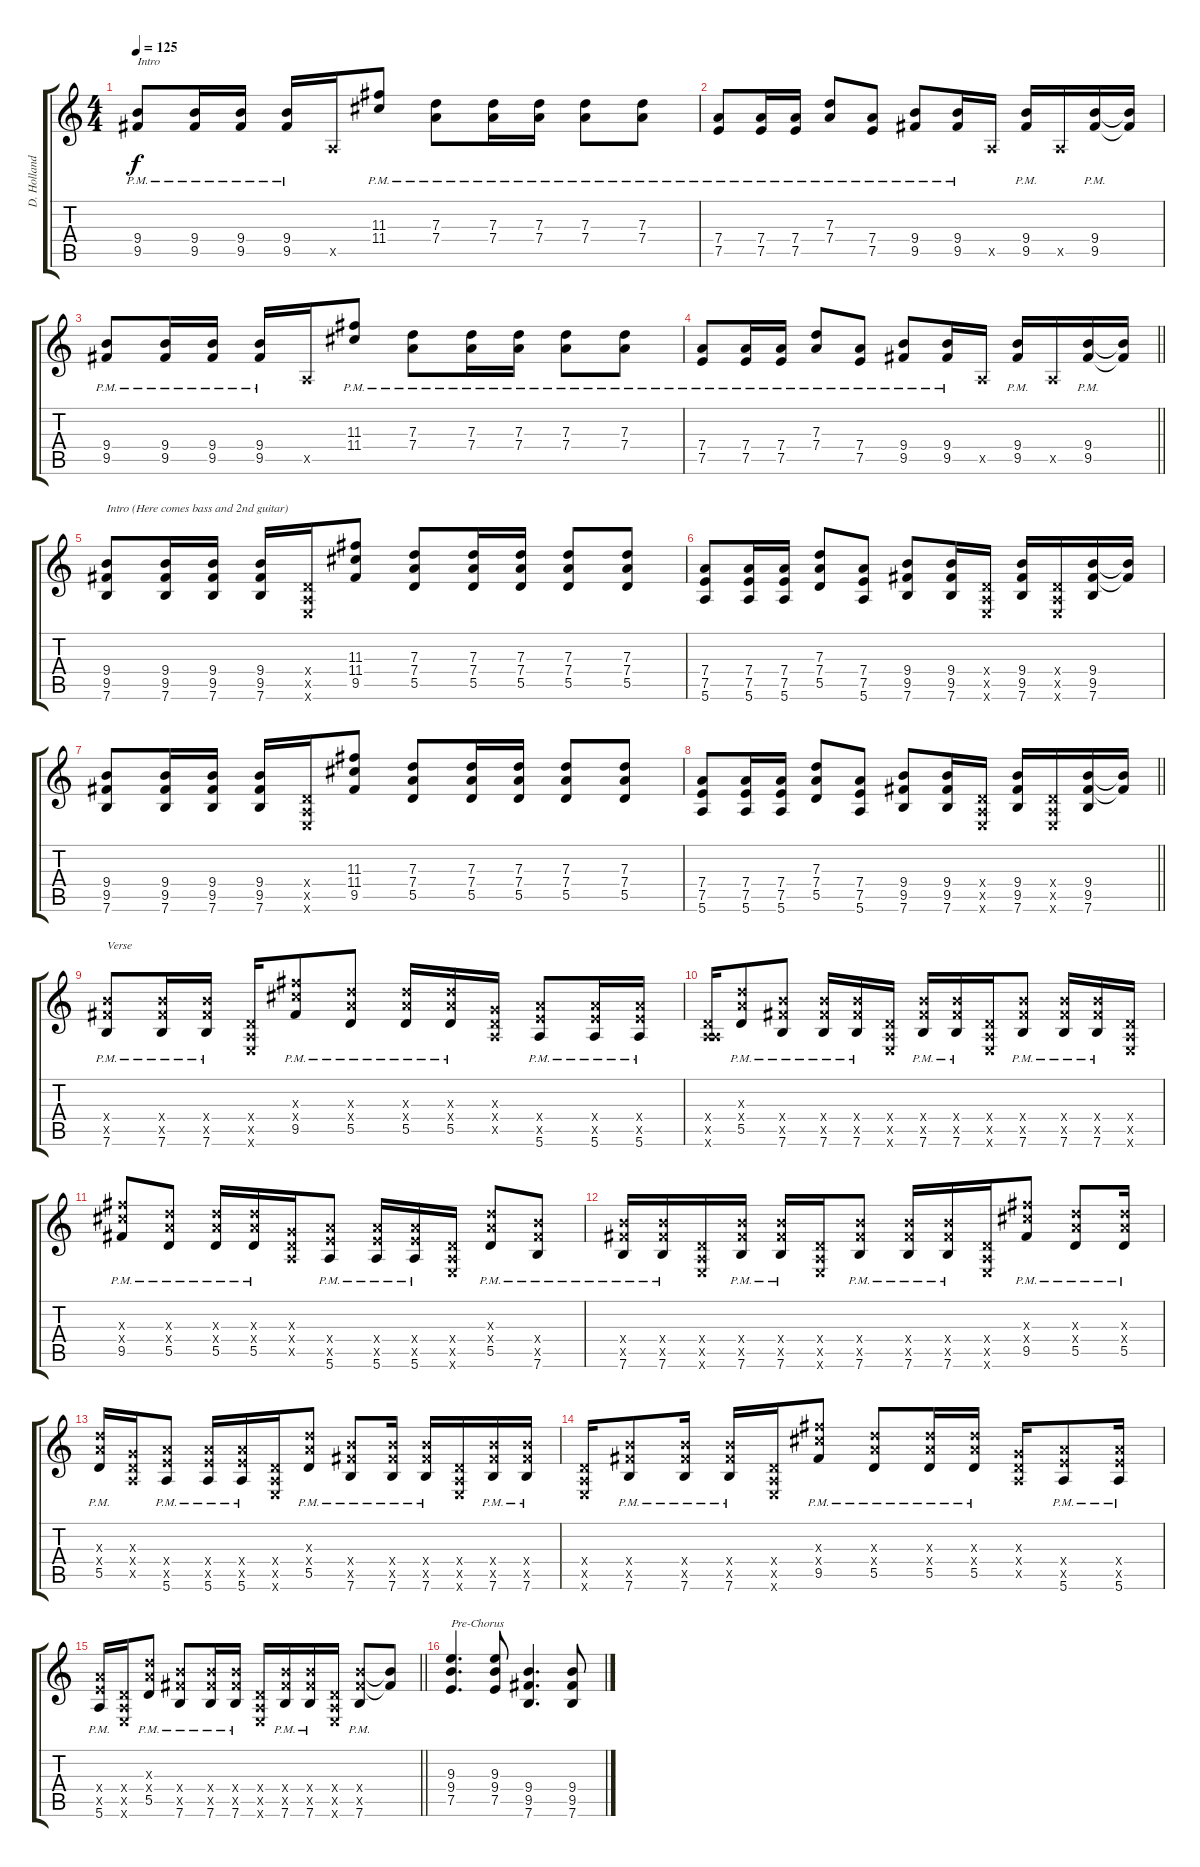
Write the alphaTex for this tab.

\track ("D. Holland" "D. Holland") {instrument distortionguitar}
\staff {score tabs}
\tuning (E4 B3 G3 D3 A2 E2) {hide}
\ts (4 4)
\tempo 125
\clef g2
\ks c
(9.4{pm} 9.5{pm}).8{txt "Intro" dy f instrument distortionguitar} (9.4{pm} 9.5{pm}).16 (9.4{pm} 9.5{pm}).16 (9.4{pm} 9.5{pm}).16 0.5{x}.16 (11.3{pm} 11.4{pm}).8 (7.3{pm} 7.4{pm}).8 (7.3{pm} 7.4{pm}).16 (7.3{pm} 7.4{pm}).16 (7.3{pm} 7.4{pm}).8 (7.3{pm} 7.4{pm}).8 |
(7.4{pm} 7.5{pm}).8 (7.4{pm} 7.5{pm}).16 (7.4{pm} 7.5{pm}).16 (7.3{pm} 7.4{pm}).8 (7.4{pm} 7.5{pm}).8 (9.4{pm} 9.5{pm}).8 (9.4{pm} 9.5{pm}).16 0.5{x}.16 (9.4{pm} 9.5{pm}).16 0.5{x}.16 (9.4{pm} 9.5{pm}).16 (9.4{t} 9.5{t}).16 |
(9.4{pm} 9.5{pm}).8 (9.4{pm} 9.5{pm}).16 (9.4{pm} 9.5{pm}).16 (9.4{pm} 9.5{pm}).16 0.5{x}.16 (11.3{pm} 11.4{pm}).8 (7.3{pm} 7.4{pm}).8 (7.3{pm} 7.4{pm}).16 (7.3{pm} 7.4{pm}).16 (7.3{pm} 7.4{pm}).8 (7.3{pm} 7.4{pm}).8 |
\barLineRight lightlight
(7.4{pm} 7.5{pm}).8 (7.4{pm} 7.5{pm}).16 (7.4{pm} 7.5{pm}).16 (7.3{pm} 7.4{pm}).8 (7.4{pm} 7.5{pm}).8 (9.4{pm} 9.5{pm}).8 (9.4{pm} 9.5{pm}).16 0.5{x}.16 (9.4{pm} 9.5{pm}).16 0.5{x}.16 (9.4{pm} 9.5{pm}).16 (9.4{t} 9.5{t}).16 |
(9.4 9.5 7.6).8{txt "Intro (Here comes bass and 2nd guitar)"} (9.4 9.5 7.6).16 (9.4 9.5 7.6).16 (9.4 9.5 7.6).16 (0.4{x} 0.5{x} 0.6{x}).16 (11.3 11.4 9.5).8 (7.3 7.4 5.5).8 (7.3 7.4 5.5).16 (7.3 7.4 5.5).16 (7.3 7.4 5.5).8 (7.3 7.4 5.5).8 |
(7.4 7.5 5.6).8 (7.4 7.5 5.6).16 (7.4 7.5 5.6).16 (7.3 7.4 5.5).8 (7.4 7.5 5.6).8 (9.4 9.5 7.6).8 (9.4 9.5 7.6).16 (0.4{x} 0.5{x} 0.6{x}).16 (9.4 9.5 7.6).16 (0.4{x} 0.5{x} 0.6{x}).16 (9.4 9.5 7.6).16 (9.4{t} 9.5{t}).16 |
(9.4 9.5 7.6).8 (9.4 9.5 7.6).16 (9.4 9.5 7.6).16 (9.4 9.5 7.6).16 (0.4{x} 0.5{x} 0.6{x}).16 (11.3 11.4 9.5).8 (7.3 7.4 5.5).8 (7.3 7.4 5.5).16 (7.3 7.4 5.5).16 (7.3 7.4 5.5).8 (7.3 7.4 5.5).8 |
\barLineRight lightlight
(7.4 7.5 5.6).8 (7.4 7.5 5.6).16 (7.4 7.5 5.6).16 (7.3 7.4 5.5).8 (7.4 7.5 5.6).8 (9.4 9.5 7.6).8 (9.4 9.5 7.6).16 (0.4{x} 0.5{x} 0.6{x}).16 (9.4 9.5 7.6).16 (0.4{x} 0.5{x} 0.6{x}).16 (9.4 9.5 7.6).16 (9.4{t} 9.5{t}).16 |
(9.4{pm x} 9.5{pm x} 7.6{pm}).8{txt "Verse"} (9.4{pm x} 9.5{pm x} 7.6{pm}).16 (9.4{pm x} 9.5{pm x} 7.6{pm}).16 (0.4{x} 0.5{x} 0.6{x}).16 (11.3{pm x} 11.4{pm x} 9.5{pm}).8 (7.3{pm x} 7.4{pm x} 5.5{pm}).8 (7.3{pm x} 7.4{pm x} 5.5{pm}).16 (7.3{pm x} 7.4{pm x} 5.5{pm}).16 (0.3{x} 0.4{x} 0.5{x}).16 (7.4{pm x} 7.5{pm x} 5.6{pm}).8 (7.4{pm x} 7.5{pm x} 5.6{pm}).16 (7.4{pm x} 7.5{pm x} 5.6{pm}).16 |
(0.4{x} 0.5{x} 5.6{x}).16 (7.3{pm x} 7.4{pm x} 5.5{pm}).8 (9.4{pm x} 9.5{pm x} 7.6{pm}).8 (9.4{pm x} 9.5{pm x} 7.6{pm}).16 (9.4{pm x} 9.5{pm x} 7.6{pm}).16 (0.4{x} 0.5{x} 0.6{x}).16 (9.4{pm x} 9.5{pm x} 7.6{pm}).16 (9.4{pm x} 9.5{pm x} 7.6{pm}).16 (0.4{x} 0.5{x} 0.6{x}).16 (9.4{pm x} 9.5{pm x} 7.6{pm}).8 (9.4{pm x} 9.5{pm x} 7.6{pm}).16 (9.4{pm x} 9.5{pm x} 7.6{pm}).16 (0.4{x} 0.5{x} 0.6{x}).16 |
(11.3{pm x} 11.4{pm x} 9.5{pm}).8 (7.3{pm x} 7.4{pm x} 5.5{pm}).8 (7.3{pm x} 7.4{pm x} 5.5{pm}).16 (7.3{pm x} 7.4{pm x} 5.5{pm}).16 (0.3{x} 0.4{x} 0.5{x}).16 (7.4{pm x} 7.5{pm x} 5.6{pm}).8 (7.4{pm x} 7.5{pm x} 5.6{pm}).16 (7.4{pm x} 7.5{pm x} 5.6{pm}).16 (0.4{x} 0.5{x} 0.6{x}).16 (7.3{pm x} 7.4{pm x} 5.5{pm}).8 (9.4{pm x} 9.5{pm x} 7.6{pm}).8 |
(9.4{pm x} 9.5{pm x} 7.6{pm}).16 (9.4{pm x} 9.5{pm x} 7.6{pm}).16 (0.4{x} 0.5{x} 0.6{x}).16 (9.4{pm x} 9.5{pm x} 7.6{pm}).16 (9.4{pm x} 9.5{pm x} 7.6{pm}).16 (0.4{x} 0.5{x} 0.6{x}).16 (9.4{pm x} 9.5{pm x} 7.6{pm}).8 (9.4{pm x} 9.5{pm x} 7.6{pm}).16 (9.4{pm x} 9.5{pm x} 7.6{pm}).16 (0.4{x} 0.5{x} 0.6{x}).16 (11.3{pm x} 11.4{pm x} 9.5{pm}).8 (7.3{pm x} 7.4{pm x} 5.5{pm}).8 (7.3{pm x} 7.4{pm x} 5.5{pm}).16 |
(7.3{pm x} 7.4{pm x} 5.5{pm}).16 (0.3{x} 0.4{x} 0.5{x}).16 (7.4{pm x} 7.5{pm x} 5.6{pm}).8 (7.4{pm x} 7.5{pm x} 5.6{pm}).16 (7.4{pm x} 7.5{pm x} 5.6{pm}).16 (0.4{x} 0.5{x} 0.6{x}).16 (7.3{pm x} 7.4{pm x} 5.5{pm}).8 (9.4{pm x} 9.5{pm x} 7.6{pm}).8 (9.4{pm x} 9.5{pm x} 7.6{pm}).16 (9.4{pm x} 9.5{pm x} 7.6{pm}).16 (0.4{x} 0.5{x} 0.6{x}).16 (9.4{pm x} 9.5{pm x} 7.6{pm}).16 (9.4{pm x} 9.5{pm x} 7.6{pm}).16 |
(0.4{x} 0.5{x} 0.6{x}).16 (9.4{pm x} 9.5{pm x} 7.6{pm}).8 (9.4{pm x} 9.5{pm x} 7.6{pm}).16 (9.4{pm x} 9.5{pm x} 7.6{pm}).16 (0.4{x} 0.5{x} 0.6{x}).16 (11.3{pm x} 11.4{pm x} 9.5{pm}).8 (7.3{pm x} 7.4{pm x} 5.5{pm}).8 (7.3{pm x} 7.4{pm x} 5.5{pm}).16 (7.3{pm x} 7.4{pm x} 5.5{pm}).16 (0.3{x} 0.4{x} 0.5{x}).16 (7.4{pm x} 7.5{pm x} 5.6{pm}).8 (7.4{pm x} 7.5{pm x} 5.6{pm}).16 |
\barLineRight lightlight
(7.4{pm x} 7.5{pm x} 5.6{pm}).16 (0.4{x} 0.5{x} 0.6{x}).16 (7.3{pm x} 7.4{pm x} 5.5{pm}).8 (9.4{pm x} 9.5{pm x} 7.6{pm}).8 (9.4{pm x} 9.5{pm x} 7.6{pm}).16 (9.4{pm x} 9.5{pm x} 7.6{pm}).16 (0.4{x} 0.5{x} 0.6{x}).16 (9.4{pm x} 9.5{pm x} 7.6{pm}).16 (9.4{pm x} 9.5{pm x} 7.6{pm}).16 (0.4{x} 0.5{x} 0.6{x}).16 (9.4{pm x} 9.5{pm x} 7.6{pm}).8 (9.4{t} 9.5{t}).8 |
(9.3 9.4 7.5).4{d txt "Pre-Chorus"} (9.3 9.4 7.5).8 (9.4 9.5 7.6).4{d} (9.4{sl} 9.5{sl} 7.6{sl}).8
